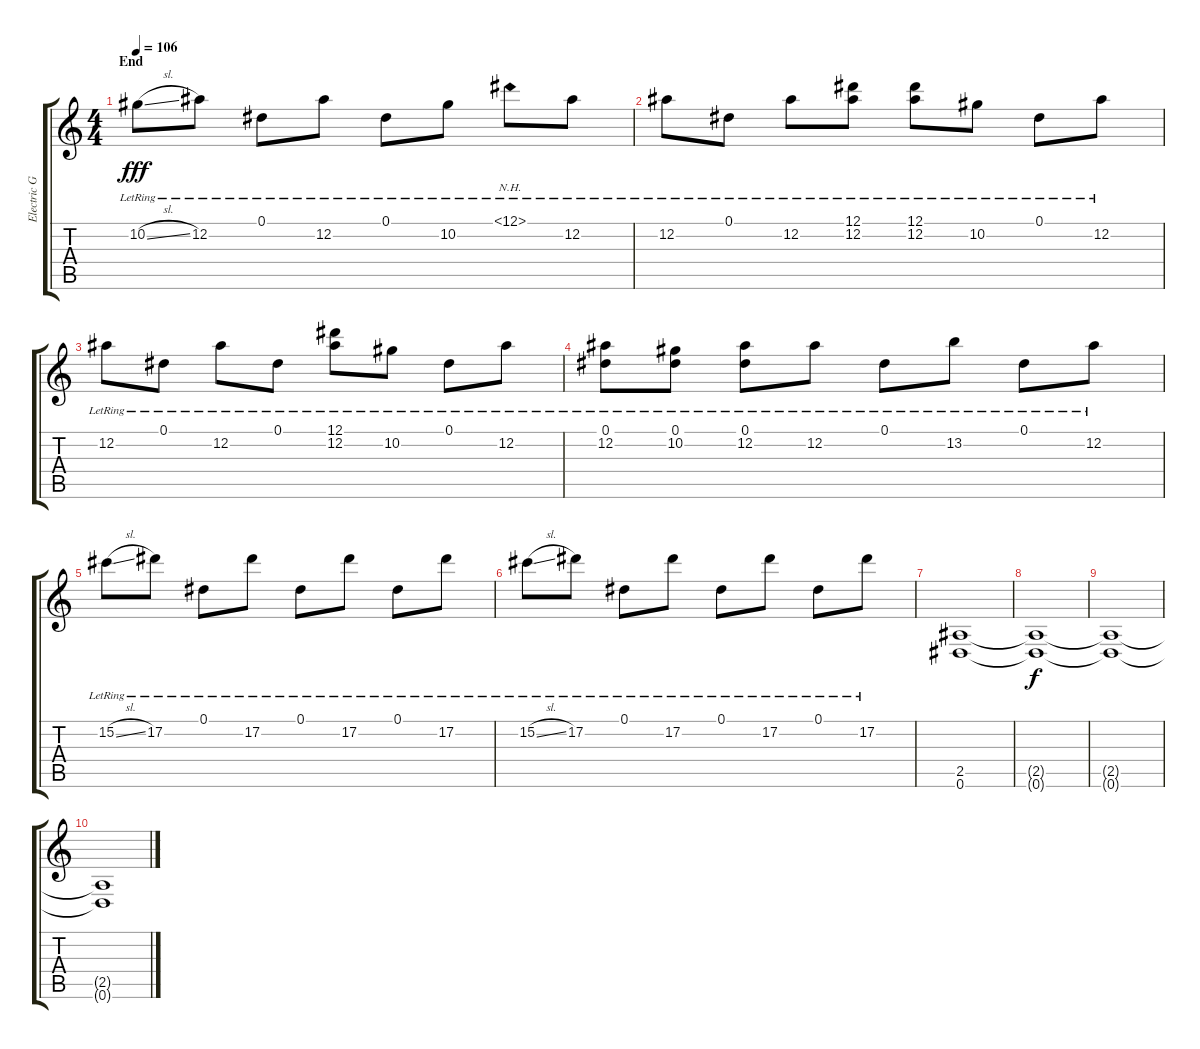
\track ("Electric Guitar L" "Electric G") {instrument electricguitarjazz}
\staff {score tabs}
\tuning (Eb4 Bb3 Gb3 Db3 Ab2 Eb2) {hide}
\ts (4 4)
\section ("" "End")
\tempo 106
\clef g2
\ks c
10.2{sl lr}.8{dy fff} 12.2{lr}.8 0.1{lr}.8 12.2{lr}.8 0.1{lr}.8 10.2{lr}.8 12.1{nh lr}.8 12.2{lr}.8 |
12.2{lr}.8 0.1{lr}.8 12.2{lr}.8 (12.1{lr} 12.2{lr}).8 (12.1{lr} 12.2{lr}).8 10.2{lr}.8 0.1{lr}.8 12.2{lr}.8 |
12.2{lr}.8 0.1{lr}.8 12.2{lr}.8 0.1{lr}.8 (12.1{lr} 12.2).8 10.2{lr}.8 0.1{lr}.8 12.2{lr}.8 |
(0.1{lr} 12.2{lr}).8 (0.1{lr} 10.2{lr}).8 (0.1{lr} 12.2{lr}).8 12.2{lr}.8 0.1{lr}.8 13.2{lr}.8 0.1{lr}.8 12.2{lr}.8 |
15.2{sl lr}.8 17.2{lr}.8 0.1{lr}.8 17.2{lr}.8 0.1{lr}.8 17.2{lr}.8 0.1{lr}.8 17.2{lr}.8 |
15.2{sl lr}.8 17.2{lr}.8 0.1{lr}.8 17.2{lr}.8 0.1{lr}.8 17.2{lr}.8 0.1{lr}.8 17.2{lr}.8 |
(2.5 0.6).1 |
(2.5{t} 0.6{t}).1{dy f} |
(2.5{t} 0.6{t}).1 |
(2.5{t} 0.6{t}).1
